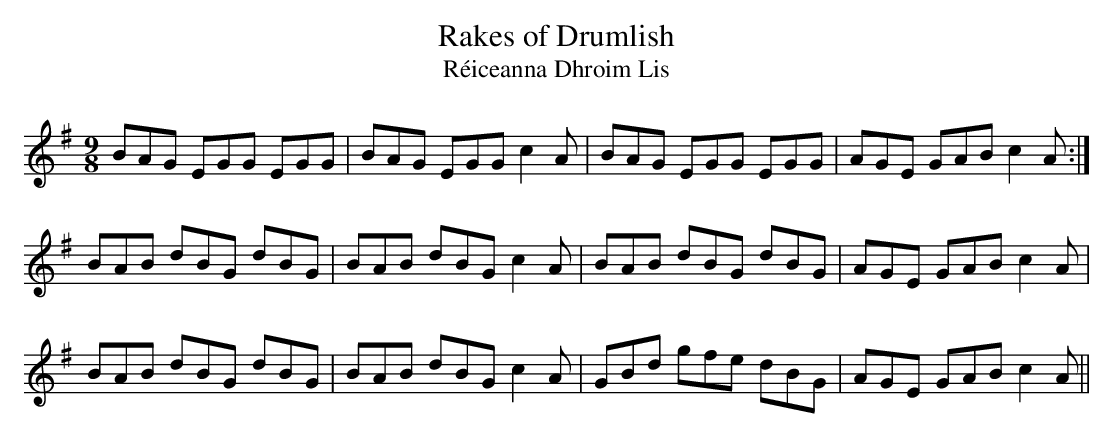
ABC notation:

X:1
T: Rakes of Drumlish
T: R\'eiceanna Dhroim Lis
L: 1/8
M: 9/8
K: Ador
BAG EGG EGG|BAG EGG c2A|BAG EGG EGG|AGE GAB c2A :|
BAB dBG dBG|BAB dBG c2A|BAB dBG dBG|AGE GAB c2A|
BAB dBG dBG|BAB dBG c2A|GBd gfe dBG|AGE GAB c2A ||
